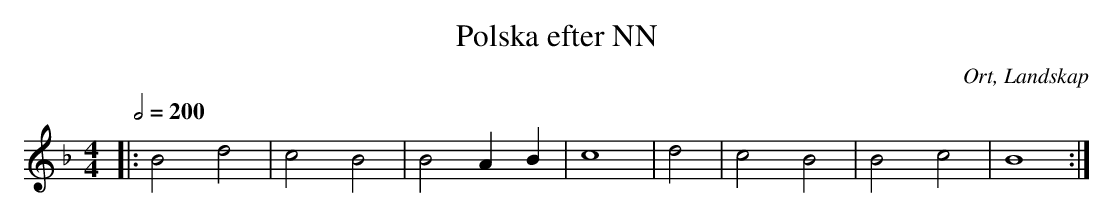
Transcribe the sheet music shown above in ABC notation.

X:1
T:Polska efter NN
O:Ort, Landskap
M:4/4
L:1/2
K:F
Q:200
|: B d | c B | B A/B/ | c2 | d | c B | B c | B2 :|
